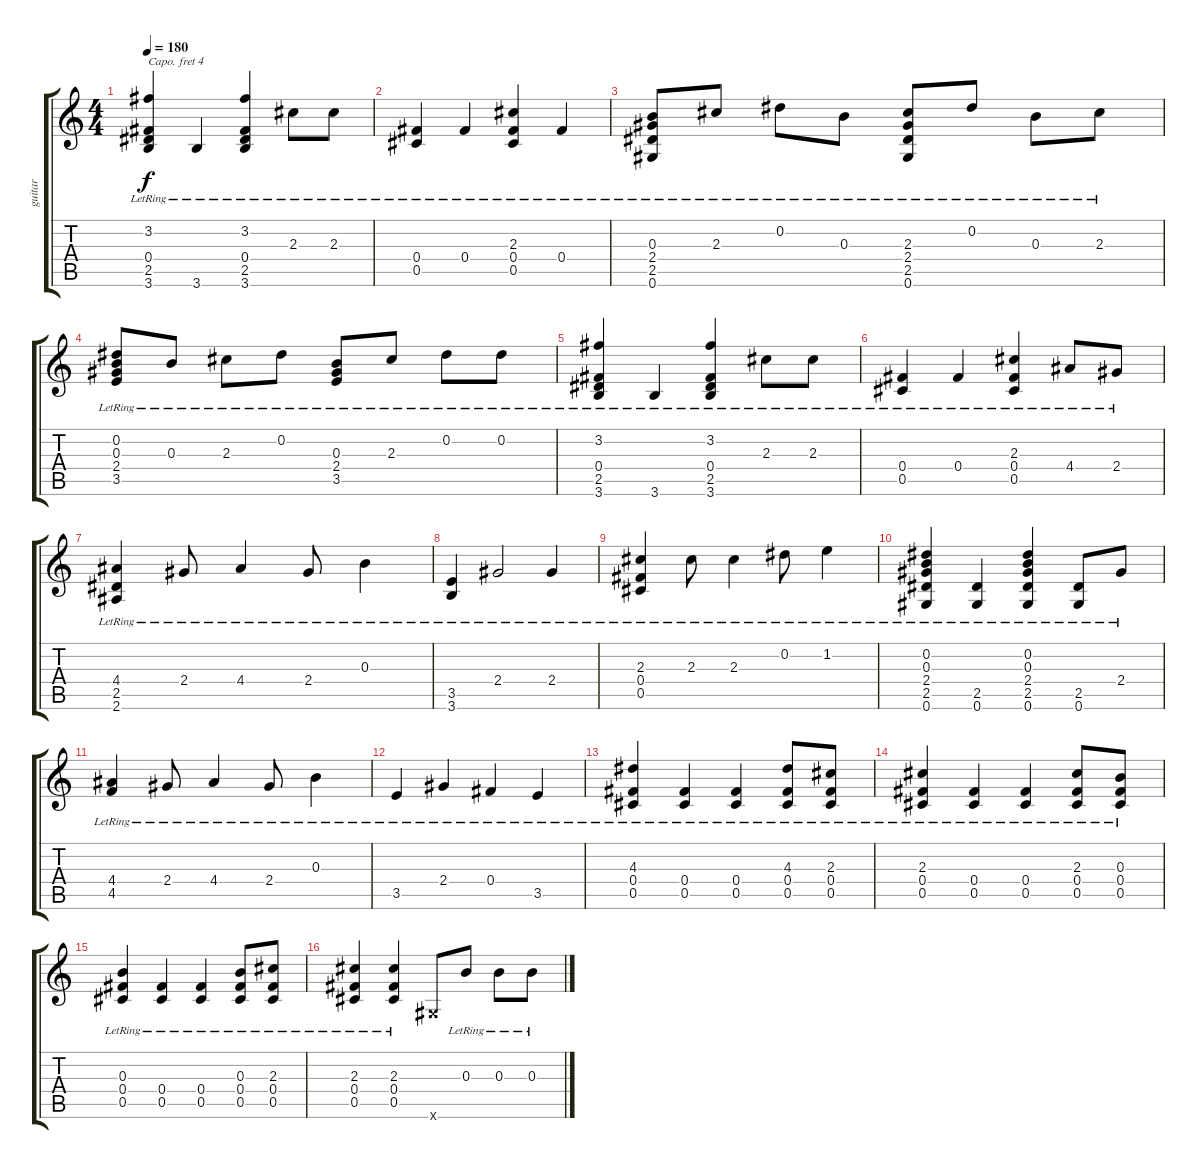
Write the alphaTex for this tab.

\track ("guitar" "guitar") {instrument acousticguitarsteel}
\staff {score tabs}
\capo 4
\tuning (E4 B3 G3 D3 A2 E2) {hide}
\ts (4 4)
\tempo 180
\clef g2
\ks c
(3.2{lr} 0.4{lr} 2.5{lr} 3.6{lr}).4{dy f} 3.6{lr}.4 (3.2{lr} 0.4{lr} 2.5{lr} 3.6{lr}).4 2.3{lr}.8 2.3{lr}.8 |
(0.4{lr} 0.5{lr}).4 0.4{lr}.4 (2.3{lr} 0.4{lr} 0.5{lr}).4 0.4{lr}.4 |
(0.3{lr} 2.4{lr} 2.5{lr} 0.6{lr}).8 2.3{lr}.8 0.2{lr}.8 0.3{lr}.8 (2.3{lr} 2.4{lr} 2.5{lr} 0.6{lr}).8 0.2{lr}.8 0.3{lr}.8 2.3{lr}.8 |
(0.2{lr} 0.3{lr} 2.4{lr} 3.5{lr}).8 0.3{lr}.8 2.3{lr}.8 0.2{lr}.8 (0.3{lr} 2.4{lr} 3.5{lr}).8 2.3{lr}.8 0.2{lr}.8 0.2{lr}.8 |
(3.2{lr} 0.4{lr} 2.5{lr} 3.6{lr}).4 3.6{lr}.4 (3.2{lr} 0.4{lr} 2.5{lr} 3.6{lr}).4 2.3{lr}.8 2.3{lr}.8 |
(0.4{lr} 0.5{lr}).4 0.4{lr}.4 (2.3{lr} 0.4{lr} 0.5{lr}).4 4.4{lr}.8 2.4{lr}.8 |
(4.4{lr} 2.5{lr} 2.6{lr}).4 2.4{lr}.8 4.4{lr}.4 2.4{lr}.8 0.3{lr}.4 |
(3.5{lr} 3.6{lr}).4 2.4{lr}.2 2.4{lr}.4 |
(2.3{lr} 0.4{lr} 0.5{lr}).4 2.3{lr}.8 2.3{lr}.4 0.2{lr}.8 1.2{lr}.4 |
(0.2{lr} 0.3{lr} 2.4{lr} 2.5{lr} 0.6{lr}).4 (2.5{lr} 0.6{lr}).4 (0.2{lr} 0.3{lr} 2.4{lr} 2.5{lr} 0.6{lr}).4 (2.5{lr} 0.6{lr}).8 2.4{lr}.8 |
(4.4{lr} 4.5{lr}).4 2.4{lr}.8 4.4{lr}.4 2.4{lr}.8 0.3{lr}.4 |
3.5{lr}.4 2.4{lr}.4 0.4{lr}.4 3.5{lr}.4 |
(4.3{lr} 0.4{lr} 0.5{lr}).4 (0.4{lr} 0.5{lr}).4 (0.4{lr} 0.5{lr}).4 (4.3{lr} 0.4{lr} 0.5{lr}).8 (2.3{lr} 0.4{lr} 0.5{lr}).8 |
(2.3{lr} 0.4{lr} 0.5{lr}).4 (0.4{lr} 0.5{lr}).4 (0.4{lr} 0.5{lr}).4 (2.3{lr} 0.4{lr} 0.5{lr}).8 (0.3{lr} 0.4{lr} 0.5{lr}).8 |
(0.3{lr} 0.4{lr} 0.5{lr}).4 (0.4{lr} 0.5{lr}).4 (0.4{lr} 0.5{lr}).4 (0.3{lr} 0.4{lr} 0.5{lr}).8 (2.3{lr} 0.4{lr} 0.5{lr}).8 |
(2.3{lr} 0.4{lr} 0.5{lr}).4 (2.3{lr} 0.4{lr} 0.5{lr}).4 0.6{x}.8 0.3{lr}.8 0.3{lr}.8 0.3{lr}.8
